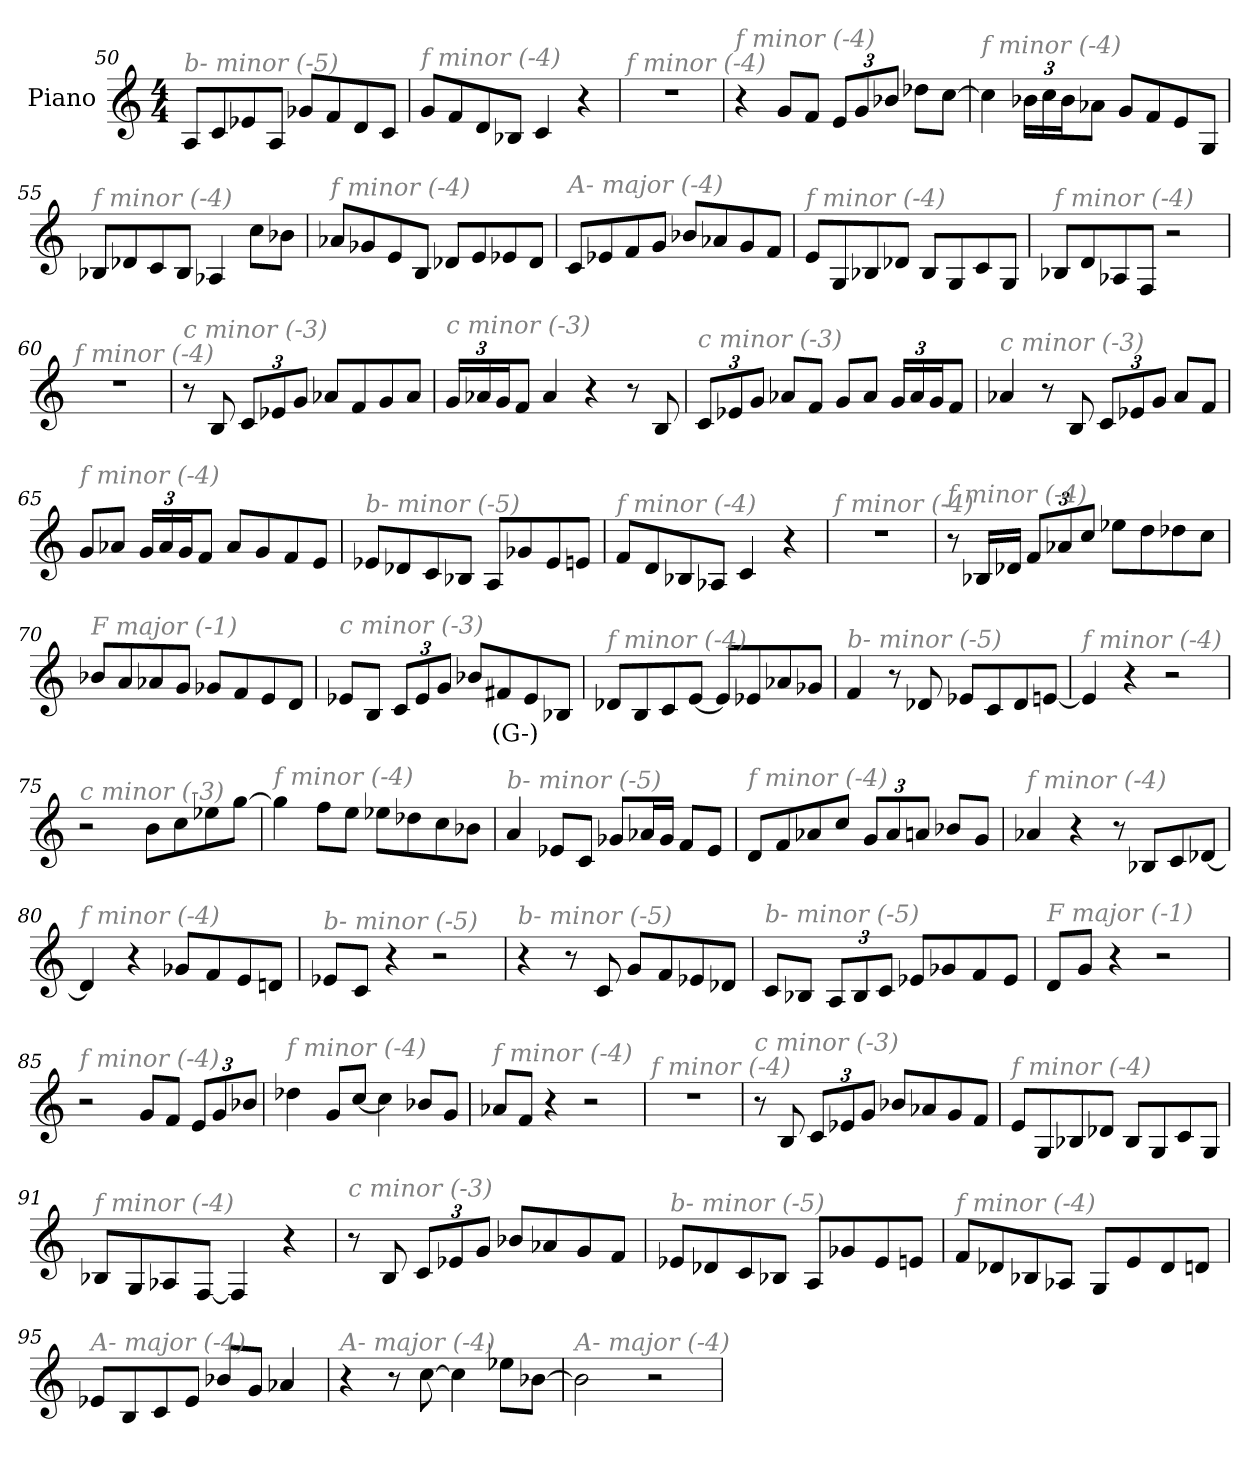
**kern	**text
*part1	*part1
*staff1	*staff1
*I"Piano	*
*I'Pno	*
*clefG2	*
*k[]	*
*M4/4	*
=50	=50
!LO:TX:i:color=#808080:t=b- minor (-5)	!
8A/L	.
8c/	.
8e-X/	.
8A/J	.
8g-X/L	.
8f/	.
8d/	.
8c/J	.
=51	=51
!LO:TX:i:color=#808080:t=f minor (-4)	!
8g/L	.
8f/	.
8d/	.
8B-X/J	.
4c/	.
4r	.
=52	=52
!LO:TX:i:color=#808080:t=f minor (-4)	!
1r	.
!!LO:LB:g=z
=53	=53
!LO:TX:i:color=#808080:t=f minor (-4)	!
4r	.
8g/L	.
8f/J	.
*Xbrackettup	*
12e/L	.
12g/	.
12b-X/J	.
8dd-X\L	.
[8cc\J	.
=54	=54
!LO:TX:i:color=#808080:t=f minor (-4)	!
4cc\]	.
24b-X\LL	.
24cc\	.
24b-\J	.
8a-X\J	.
8g/L	.
8f/	.
8e/	.
8G/J	.
=55	=55
!LO:TX:i:color=#808080:t=f minor (-4)	!
8B-X/L	.
8d-X/	.
8c/	.
8B-/J	.
4A-X/	.
8cc\L	.
8b-X\J	.
=56	=56
!LO:TX:i:color=#808080:t=f minor (-4)	!
8a-X/L	.
8g-X/	.
8e/	.
8B/J	.
8d-X/L	.
8e/	.
8e-X/	.
8d-/J	.
!!LO:LB:g=z
=57	=57
!LO:TX:i:color=#808080:t=A- major (-4)	!
8c/L	.
8e-X/	.
8f/	.
8g/J	.
8b-X/L	.
8a-X/	.
8g/	.
8f/J	.
=58	=58
!LO:TX:i:color=#808080:t=f minor (-4)	!
8e/L	.
8G/	.
8B-X/	.
8d-X/J	.
8B-/L	.
8G/	.
8c/	.
8G/J	.
=59	=59
!LO:TX:i:color=#808080:t=f minor (-4)	!
8B-X/L	.
8d/	.
8A-X/	.
8F/J	.
2r	.
=60	=60
!LO:TX:i:color=#808080:t=f minor (-4)	!
1r	.
=61	=61
!LO:TX:i:color=#808080:t=c minor (-3)	!
8r	.
8B/	.
12c/L	.
12e-X/	.
12g/J	.
8a-X/L	.
8f/	.
8g/	.
8a-/J	.
!!LO:LB:g=z
=62	=62
!LO:TX:i:color=#808080:t=c minor (-3)	!
24g/LL	.
24a-X/	.
24g/J	.
8f/J	.
4a-/	.
4r	.
8r	.
8B/	.
=63	=63
!LO:TX:i:color=#808080:t=c minor (-3)	!
12c/L	.
12e-X/	.
12g/J	.
8a-X/L	.
8f/J	.
8g/L	.
8a-/J	.
24g/LL	.
24a-/	.
24g/J	.
8f/J	.
=64	=64
!LO:TX:i:color=#808080:t=c minor (-3)	!
4a-X/	.
8r	.
8B/	.
12c/L	.
12e-X/	.
12g/J	.
8a-/L	.
8f/J	.
=65	=65
!LO:TX:i:color=#808080:t=f minor (-4)	!
8g/L	.
8a-X/J	.
24g/LL	.
24a-/	.
24g/J	.
8f/J	.
8a-/L	.
8g/	.
8f/	.
8e/J	.
!!LO:LB:g=z
=66	=66
!LO:TX:i:color=#808080:t=b- minor (-5)	!
8e-X/L	.
8d-X/	.
8c/	.
8B-X/J	.
8A/L	.
8g-X/	.
8e-/	.
8en/J	.
=67	=67
!LO:TX:i:color=#808080:t=f minor (-4)	!
8f/L	.
8d/	.
8B-X/	.
8A-X/J	.
4c/	.
4r	.
=68	=68
!LO:TX:i:color=#808080:t=f minor (-4)	!
1r	.
=69	=69
!LO:TX:i:color=#808080:t=f minor (-4)	!
8r	.
16B-X/LL	.
16d-X/JJ	.
12f/L	.
12a-X/	.
12cc/J	.
8ee-X\L	.
8dd\	.
8dd-X\	.
8cc\J	.
!!LO:LB:g=z
=70	=70
!LO:TX:i:color=#808080:t=F major (-1)	!
8b-X/L	.
8a/	.
8a-X/	.
8g/J	.
8g-X/L	.
8f/	.
8e/	.
8d/J	.
=71	=71
!LO:TX:i:color=#808080:t=c minor (-3)	!
8e-X/L	.
8B/J	.
12c/L	.
12e-/	.
12g/J	.
8b-X/L	.
8f#Xi/	(G-)
8e-/	.
8B-X/J	.
=72	=72
!LO:TX:i:color=#808080:t=f minor (-4)	!
8d-X/L	.
8B/	.
8c/	.
[8e/J	.
8e/L]	.
8e-X/	.
8a-X/	.
8g-X/J	.
=73	=73
!LO:TX:i:color=#808080:t=b- minor (-5)	!
4f/	.
8r	.
8d-X/	.
8e-X/L	.
8c/	.
8d-/	.
[8en/J	.
!!LO:LB:g=z
=74	=74
!LO:TX:i:color=#808080:t=f minor (-4)	!
4e/]	.
4r	.
2r	.
=75	=75
!LO:TX:i:color=#808080:t=c minor (-3)	!
2r	.
8b\L	.
8cc\	.
8ee-X\	.
[8gg\J	.
=76	=76
!LO:TX:i:color=#808080:t=f minor (-4)	!
4gg\]	.
8ff\L	.
8ee\J	.
8ee-X\L	.
8dd-X\	.
8cc\	.
8b-X\J	.
=77	=77
!LO:TX:i:color=#808080:t=b- minor (-5)	!
4a/	.
8e-X/L	.
8c/J	.
8g-X/L	.
16a-X/L	.
16g-/JJ	.
8f/L	.
8e-/J	.
!!LO:LB:g=z
=78	=78
!LO:TX:i:color=#808080:t=f minor (-4)	!
8d/L	.
8f/	.
8a-X/	.
8cc/J	.
12g/L	.
12a-/	.
12an/J	.
8b-X/L	.
8g/J	.
=79	=79
!LO:TX:i:color=#808080:t=f minor (-4)	!
4a-X/	.
4r	.
8r	.
8B-X/L	.
8c/	.
[8d-X/J	.
=80	=80
!LO:TX:i:color=#808080:t=f minor (-4)	!
4d-/]	.
4r	.
8g-X/L	.
8f/	.
8e/	.
8dn/J	.
=81	=81
!LO:TX:i:color=#808080:t=b- minor (-5)	!
8e-X/L	.
8c/J	.
4r	.
2r	.
=82	=82
!LO:TX:i:color=#808080:t=b- minor (-5)	!
4r	.
8r	.
8c/	.
8g/L	.
8f/	.
8e-X/	.
8d-X/J	.
!!LO:LB:g=z
=83	=83
!LO:TX:i:color=#808080:t=b- minor (-5)	!
8c/L	.
8B-X/J	.
12A/L	.
12B-/	.
12c/J	.
8e-X/L	.
8g-X/	.
8f/	.
8e-/J	.
=84	=84
!LO:TX:i:color=#808080:t=F major (-1)	!
8d/L	.
8g/J	.
4r	.
2r	.
=85	=85
!LO:TX:i:color=#808080:t=f minor (-4)	!
2r	.
8g/L	.
8f/J	.
12e/L	.
12g/	.
12b-X/J	.
=86	=86
!LO:TX:i:color=#808080:t=f minor (-4)	!
4dd-X\	.
8g/L	.
[8cc/J	.
4cc\]	.
8b-X/L	.
8g/J	.
=87	=87
!LO:TX:i:color=#808080:t=f minor (-4)	!
8a-X/L	.
8f/J	.
4r	.
2r	.
!!LO:LB:g=z
=88	=88
!LO:TX:i:color=#808080:t=f minor (-4)	!
1r	.
=89	=89
!LO:TX:i:color=#808080:t=c minor (-3)	!
8r	.
8B/	.
12c/L	.
12e-X/	.
12g/J	.
8b-X/L	.
8a-X/	.
8g/	.
8f/J	.
=90	=90
!LO:TX:i:color=#808080:t=f minor (-4)	!
8e/L	.
8G/	.
8B-X/	.
8d-X/J	.
8B-/L	.
8G/	.
8c/	.
8G/J	.
=91	=91
!LO:TX:i:color=#808080:t=f minor (-4)	!
8B-X/L	.
8G/	.
8A-X/	.
[8F/J	.
4F/]	.
4r	.
!!LO:PB:g=z
=92	=92
!LO:TX:i:color=#808080:t=c minor (-3)	!
8r	.
8B/	.
12c/L	.
12e-X/	.
12g/J	.
8b-X/L	.
8a-X/	.
8g/	.
8f/J	.
=93	=93
!LO:TX:i:color=#808080:t=b- minor (-5)	!
8e-X/L	.
8d-X/	.
8c/	.
8B-X/J	.
8A/L	.
8g-X/	.
8e-/	.
8en/J	.
=94	=94
!LO:TX:i:color=#808080:t=f minor (-4)	!
8f/L	.
8d-X/	.
8B-X/	.
8A-X/J	.
8G/L	.
8e/	.
8d-/	.
8dn/J	.
=95	=95
!LO:TX:i:color=#808080:t=A- major (-4)	!
8e-X/L	.
8B/	.
8c/	.
8e-/J	.
8b-X/L	.
8g/J	.
4a-X/	.
!!LO:LB:g=z
=96	=96
!LO:TX:i:color=#808080:t=A- major (-4)	!
4r	.
8r	.
[8cc\	.
4cc\]	.
8ee-X\L	.
[8b-X\J	.
=97	=97
!LO:TX:i:color=#808080:t=A- major (-4)	!
2b-\]	.
2r	.
=	=
*-	*-
